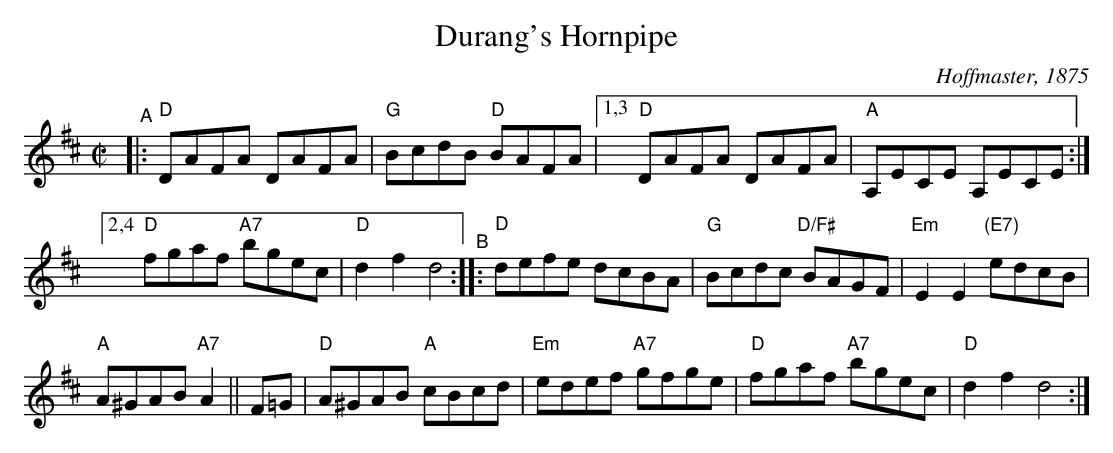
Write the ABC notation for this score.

X:1
T: Durang's Hornpipe
C: Hoffmaster, 1875
M: C|
L: 1/8
K: D
"^A"|:\
"D"DAFA DAFA | "G"BcdB "D"BAFA |[1,3 "D"DAFA DAFA | "A"A,ECE A,ECE :|
[2,4 "D"fgaf "A7"bgec | "D"d2f2 d4 "^B":: "D"defe dcBA | "G"Bcdc "D/F#"BAGF | "Em"E2E2 "(E7)"edcB |
"A"A^GAB "A7"A2 || F=G | "D"A^GAB "A"cBcd |"Em"edef "A7"gfge | "D"fgaf "A7" bgec | "D"d2f2 d4 :|
